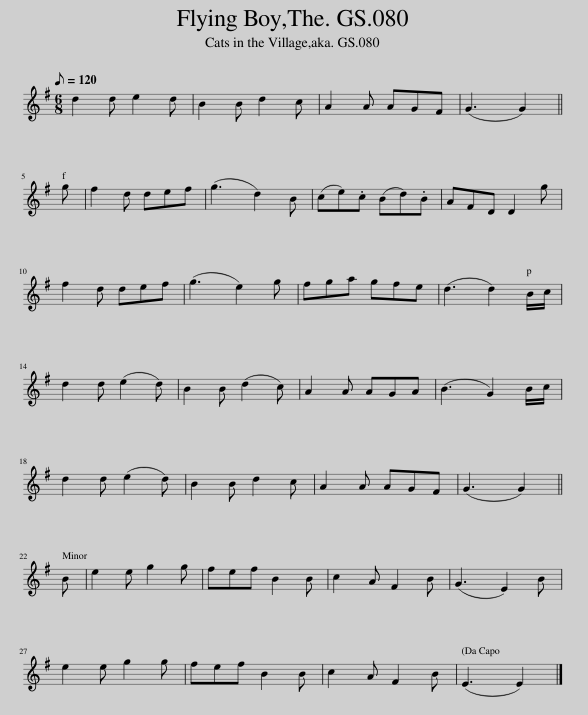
X:1
L:1/8
Q:1/8=120
M:6/8
I:linebreak $
K:G
V:1 treble
V:1
 d2 d e2 d | B2 B d2 c | A2 A AGF | (G3 G2) ||$ g | %5
 f2 d def | (g3 d2) B | (ce).c (Bd).B | AFD D2 g |$ f2 d def | %10
 (g3 e2) g | fga gfe | (d3 d2) B/c/ |$ d2 d (e2 d) | B2 B (d2 c) | %15
 A2 A AGA | (B3 G2) B/c/ |$ d2 d (e2 d) | B2 B d2 c | A2 A AGF | %20
 (G3 G2) ||$ B | e2 e g2 g | fef B2 B | c2 A F2 B | %25
 (G3 E2) B |$ e2 e g2 g | fef B2 B | c2 A F2 B | (E3 E2) |] %30
